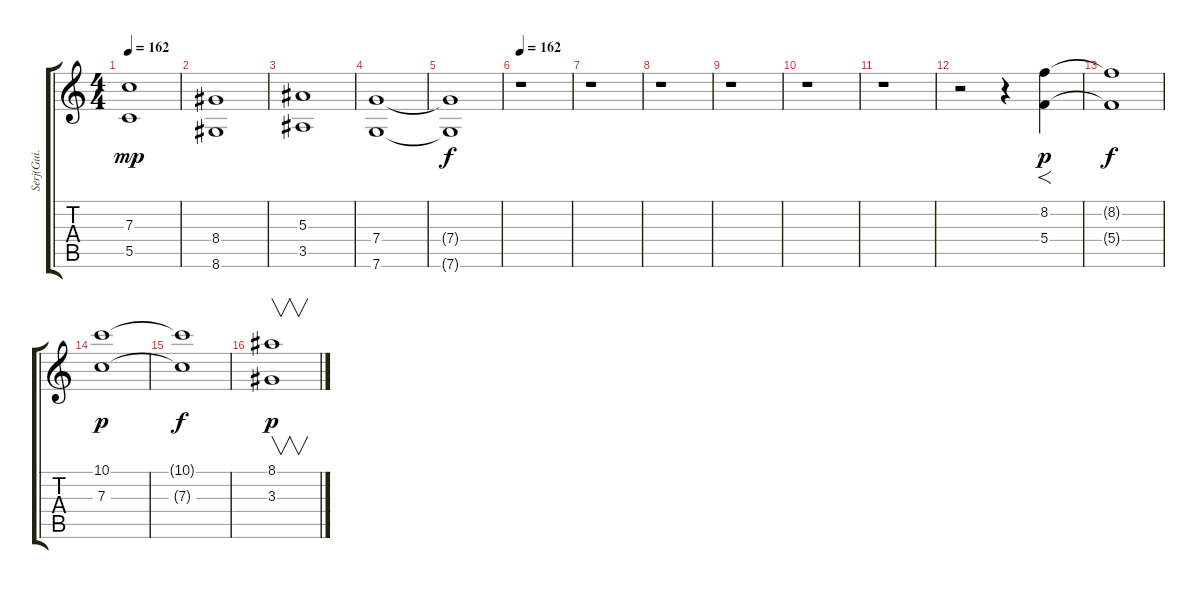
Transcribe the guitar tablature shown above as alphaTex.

\track ("Serj(Gui. 1)" "Serj(Gui. ") {instrument distortionguitar}
\staff {score tabs}
\tuning (D4 A3 F3 C3 G2 C2) {hide}
\ts (4 4)
\tempo 162
\tempo 120
\tempo 162
\clef g2
\ks c
(7.3 5.5).1{dy mp instrument stringensemble2} |
(8.4 8.6).1 |
(5.3 3.5).1 |
(7.4 7.6).1 |
(7.4{t} 7.6{t}).1{dy f} |
\tempo 162
r.1{volume 13} |
r.1 |
r.1 |
r.1 |
r.1 |
r.1 |
r.2 r.4 (8.2 5.4).4{f dy p instrument stringensemble2} |
(8.2{t} 5.4{t}).1{dy f} |
(10.1 7.3).1{dy p} |
(10.1{t} 7.3{t}).1{dy f} |
(8.1 3.3).1{v dy p}
